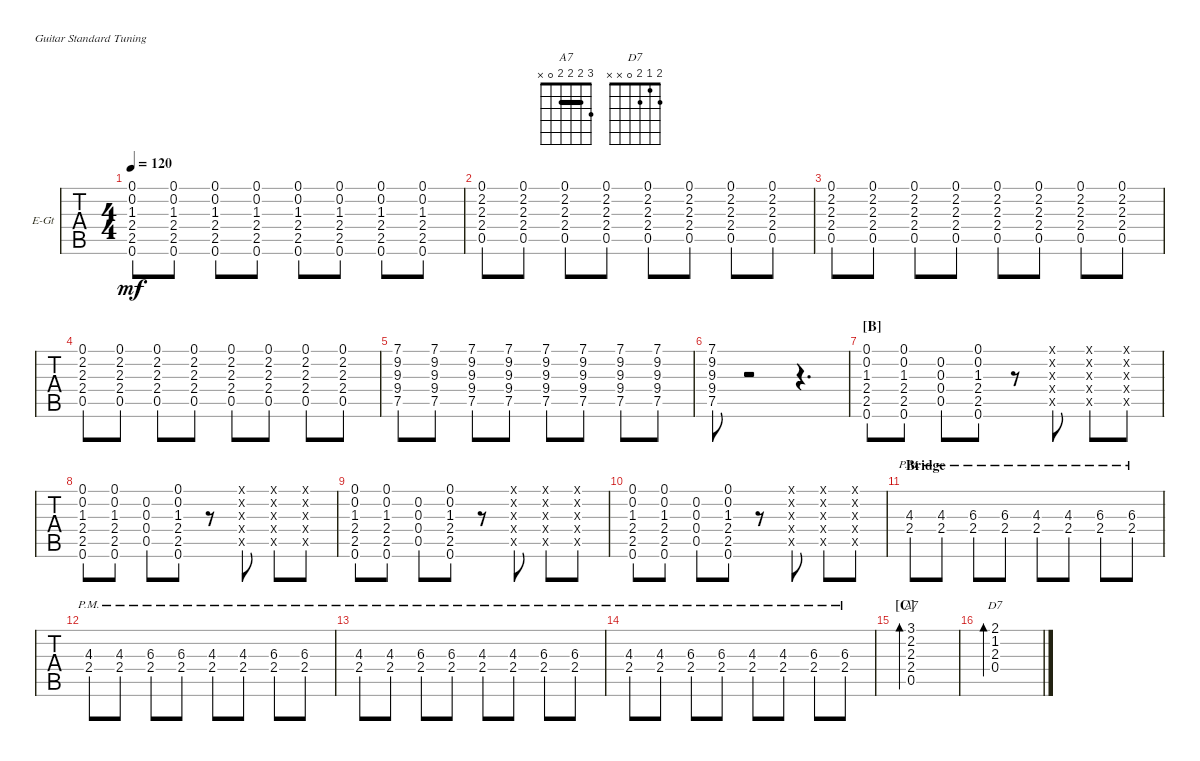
\bracketExtendMode groupsimilarinstruments
\firstSystemTrackNameOrientation horizontal
\otherSystemsTrackNameOrientation horizontal
\track ("Guitar" "E-Gt") {instrument overdrivenguitar}
\staff {tabs}
\tuning (E4 B3 G3 D3 A2 E2)
\chord ("A7" 3 2 2 2 0 x) {showfingering false barre (2 2)}
\chord ("D7" 2 1 2 0 x x) {showfingering false}
\ts (4 4)
\tempo 120
\clef g2
\ks c
(0.6 2.5 2.4 1.3 0.2 0.1).8{dy mf} (0.6 2.5 2.4 1.3 0.2 0.1).8 (0.6 2.5 2.4 1.3 0.2 0.1).8 (0.6 2.5 2.4 1.3 0.2 0.1).8 (0.6 2.5 2.4 1.3 0.2 0.1).8 (0.6 2.5 2.4 1.3 0.2 0.1).8 (0.6 2.5 2.4 1.3 0.2 0.1).8 (0.6 2.5 2.4 1.3 0.2 0.1).8 |
(0.5 2.4 2.3 2.2 0.1).8 (0.5 2.4 2.3 2.2 0.1).8 (0.5 2.4 2.3 2.2 0.1).8 (0.5 2.4 2.3 2.2 0.1).8 (0.5 2.4 2.3 2.2 0.1).8 (0.5 2.4 2.3 2.2 0.1).8 (0.5 2.4 2.3 2.2 0.1).8 (0.5 2.4 2.3 2.2 0.1).8 |
(0.5 2.4 2.3 2.2 0.1).8 (0.5 2.4 2.3 2.2 0.1).8 (0.5 2.4 2.3 2.2 0.1).8 (0.5 2.4 2.3 2.2 0.1).8 (0.5 2.4 2.3 2.2 0.1).8 (0.5 2.4 2.3 2.2 0.1).8 (0.5 2.4 2.3 2.2 0.1).8 (0.5 2.4 2.3 2.2 0.1).8 |
(0.5 2.4 2.3 2.2 0.1).8 (0.5 2.4 2.3 2.2 0.1).8 (0.5 2.4 2.3 2.2 0.1).8 (0.5 2.4 2.3 2.2 0.1).8 (0.5 2.4 2.3 2.2 0.1).8 (0.5 2.4 2.3 2.2 0.1).8 (0.5 2.4 2.3 2.2 0.1).8 (0.5 2.4 2.3 2.2 0.1).8 |
(7.1 9.2 9.3 9.4 7.5).8 (7.1 9.2 9.3 9.4 7.5).8 (7.1 9.2 9.3 9.4 7.5).8 (7.1 9.2 9.3 9.4 7.5).8 (7.1 9.2 9.3 9.4 7.5).8 (7.1 9.2 9.3 9.4 7.5).8 (7.1 9.2 9.3 9.4 7.5).8 (7.1 9.2 9.3 9.4 7.5).8 |
(7.1 9.2 9.3 9.4 7.5).8 r.2 r.4{d} |
\section ("B" "")
(0.6 2.5 2.4 1.3 0.2 0.1).8 (0.6 2.5 2.4 1.3 0.2 0.1).8 (0.5 0.4 0.3 0.2).8 (0.6 2.5 2.4 1.3 0.2 0.1).8 r.8 (0.5{x} 0.4{x} 0.3{x} 0.2{x} 0.1{x}).8 (0.5{x} 0.4{x} 0.3{x} 0.2{x} 0.1{x}).8 (0.5{x} 0.4{x} 0.3{x} 0.2{x} 0.1{x}).8 |
(0.6 2.5 2.4 1.3 0.2 0.1).8 (0.6 2.5 2.4 1.3 0.2 0.1).8 (0.5 0.4 0.3 0.2).8 (0.6 2.5 2.4 1.3 0.2 0.1).8 r.8 (0.5{x} 0.4{x} 0.3{x} 0.2{x} 0.1{x}).8 (0.5{x} 0.4{x} 0.3{x} 0.2{x} 0.1{x}).8 (0.5{x} 0.4{x} 0.3{x} 0.2{x} 0.1{x}).8 |
(0.6 2.5 2.4 1.3 0.2 0.1).8 (0.6 2.5 2.4 1.3 0.2 0.1).8 (0.5 0.4 0.3 0.2).8 (0.6 2.5 2.4 1.3 0.2 0.1).8 r.8 (0.5{x} 0.4{x} 0.3{x} 0.2{x} 0.1{x}).8 (0.5{x} 0.4{x} 0.3{x} 0.2{x} 0.1{x}).8 (0.5{x} 0.4{x} 0.3{x} 0.2{x} 0.1{x}).8 |
(0.6 2.5 2.4 1.3 0.2 0.1).8 (0.6 2.5 2.4 1.3 0.2 0.1).8 (0.5 0.4 0.3 0.2).8 (0.6 2.5 2.4 1.3 0.2 0.1).8 r.8 (0.5{x} 0.4{x} 0.3{x} 0.2{x} 0.1{x}).8 (0.5{x} 0.4{x} 0.3{x} 0.2{x} 0.1{x}).8 (0.5{x} 0.4{x} 0.3{x} 0.2{x} 0.1{x}).8 |
\section ("" "Bridge")
(2.4{pm st} 4.3{pm st}).8 (2.4{pm st} 4.3{pm st}).8 (2.4{pm st} 6.3{pm st}).8 (2.4{pm st} 6.3{pm st}).8 (2.4{pm st} 4.3{pm st}).8 (2.4{pm st} 4.3{pm st}).8 (2.4{pm st} 6.3{pm st}).8 (2.4{pm st} 6.3{pm st}).8 |
(2.4{pm st} 4.3{pm st}).8 (2.4{pm st} 4.3{pm st}).8 (2.4{pm st} 6.3{pm st}).8 (2.4{pm st} 6.3{pm st}).8 (2.4{pm st} 4.3{pm st}).8 (2.4{pm st} 4.3{pm st}).8 (2.4{pm st} 6.3{pm st}).8 (2.4{pm st} 6.3{pm st}).8 |
(2.4{pm st} 4.3{pm st}).8 (2.4{pm st} 4.3{pm st}).8 (2.4{pm st} 6.3{pm st}).8 (2.4{pm st} 6.3{pm st}).8 (2.4{pm st} 4.3{pm st}).8 (2.4{pm st} 4.3{pm st}).8 (2.4{pm st} 6.3{pm st}).8 (2.4{pm st} 6.3{pm st}).8 |
(2.4{pm st} 4.3{pm st}).8 (2.4{pm st} 4.3{pm st}).8 (2.4{pm st} 6.3{pm st}).8 (2.4{pm st} 6.3{pm st}).8 (2.4{pm st} 4.3{pm st}).8 (2.4{pm st} 4.3{pm st}).8 (2.4{pm st} 6.3{pm st}).8 (2.4{pm st} 6.3{pm st}).8 |
\section ("C" "")
(3.1 2.2 2.3 0.5 2.4).1{bd 39 ch "A7"} |
(2.1 1.2 2.3 0.4).1{bd 37 ch "D7"}
